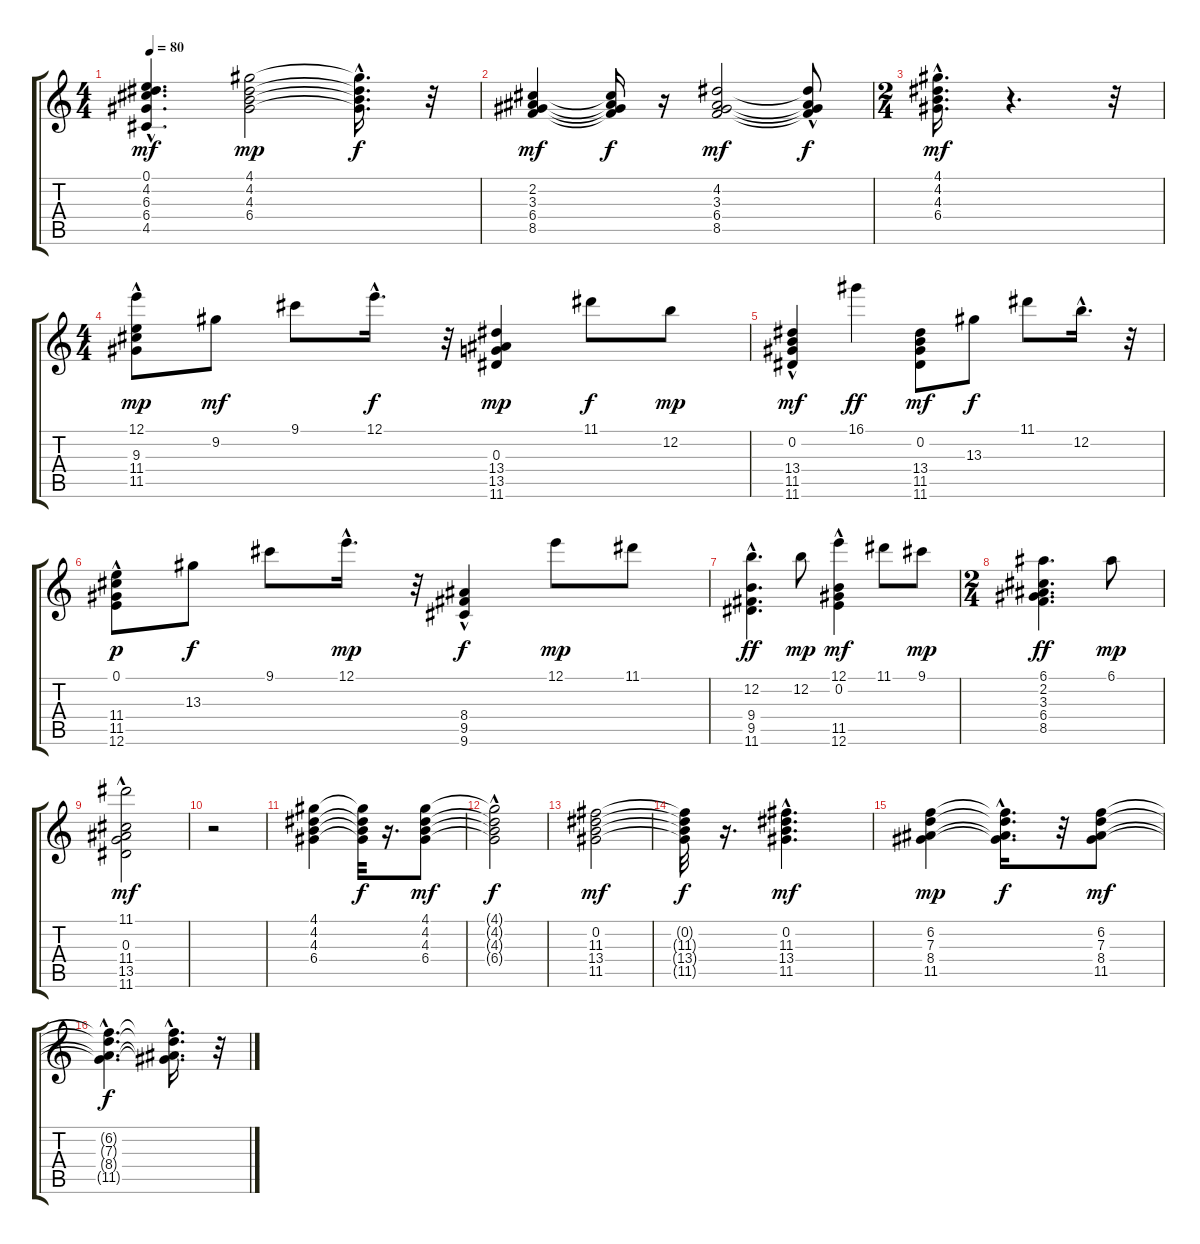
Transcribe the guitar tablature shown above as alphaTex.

\track "" {instrument electricbassfinger}
\staff {score tabs}
\tuning (E4 B3 G3 D3 A2 E2) {hide}
\ts (4 4)
\tempo 80
\clef g2
\ks c
(0.1{hac} 4.2{hac} 6.3 6.4 4.5).4{d dy mf} (4.1 4.2 4.3 6.4).2{dy mp} (4.1{hac t} 4.2{hac t} 4.3{hac t} 6.4{hac t}).16{d dy f} r.32 |
(2.2 3.3 6.4 8.5).4{dy mf} (2.2{t} 3.3{t} 6.4{t} 8.5{t}).16{dy f} r.16 (4.2 3.3 6.4 8.5).2{dy mf} (4.2{t} 3.3{hac t} 6.4{hac t} 8.5{hac t}).8{dy f} |
\ts (2 4)
(4.1{hac} 4.2{hac} 4.3{hac} 6.4{hac}).16{d dy mf} r.4{d} r.32 |
\ts (4 4)
(12.1 9.3{hac} 11.4{hac} 11.5{hac}).8{dy mp} 9.2.8{dy mf} 9.1.8 12.1{hac}.16{d dy f} r.32 (0.3 13.4 13.5 11.6).4{dy mp} 11.1.8{dy f} 12.2.8{dy mp} |
(0.2{hac} 13.4{hac} 11.5{hac} 11.6{hac}).4{dy mf} 16.1.4{dy ff} (0.2 13.4 11.5 11.6).8{dy mf} 13.3.8{dy f} 11.1.8 12.2{hac}.16{d} r.32 |
(0.1{hac} 11.4{hac} 11.5{hac} 12.6{hac}).8{dy p} 13.3.8{dy f} 9.1.8 12.1{hac}.16{d dy mp} r.32 (8.4{hac} 9.5{hac} 9.6{hac}).4{dy f} 12.1.8{dy mp} 11.1.8 |
(12.2 9.4{hac} 9.5{hac} 11.6{hac}).4{d dy ff} 12.2.8{dy mp} (12.1{hac} 0.2{hac} 11.5{hac} 12.6{hac}).4{dy mf} 11.1.8 9.1.8{dy mp} |
\ts (2 4)
(6.1 2.2 3.3 6.4 8.5).4{d dy ff} 6.1.8{dy mp} |
(11.1{hac} 0.3{hac} 11.4 13.5 11.6).2{dy mf} |
r.2 |
(4.1 4.2 4.3 6.4).4 (4.1{t} 4.2{t} 4.3{t} 6.4{t}).32{dy f} r.16{d} (4.1 4.2 4.3 6.4).8{dy mf} |
(4.1{t} 4.2{t} 4.3{t} 6.4{hac t}).2{dy f} |
(0.2 11.3 13.4 11.5).2{dy mf} |
(0.2{t} 11.3{t} 13.4{t} 11.5{t}).32{dy f} r.16{d} (0.2{hac} 11.3 13.4 11.5).4{d dy mf} |
(6.2 7.3 8.4 11.5).4{dy mp} (6.2{hac t} 7.3{hac t} 8.4{hac t} 11.5{t}).16{d dy f} r.32 (6.2 7.3 8.4 11.5).8{dy mf} |
(6.2{hac t} 7.3{hac t} 8.4{hac t} 11.5{hac t}).4{d dy f} (6.2{hac t} 7.3{hac t} 8.4{hac t} 11.5{hac t}).16{d} r.32
